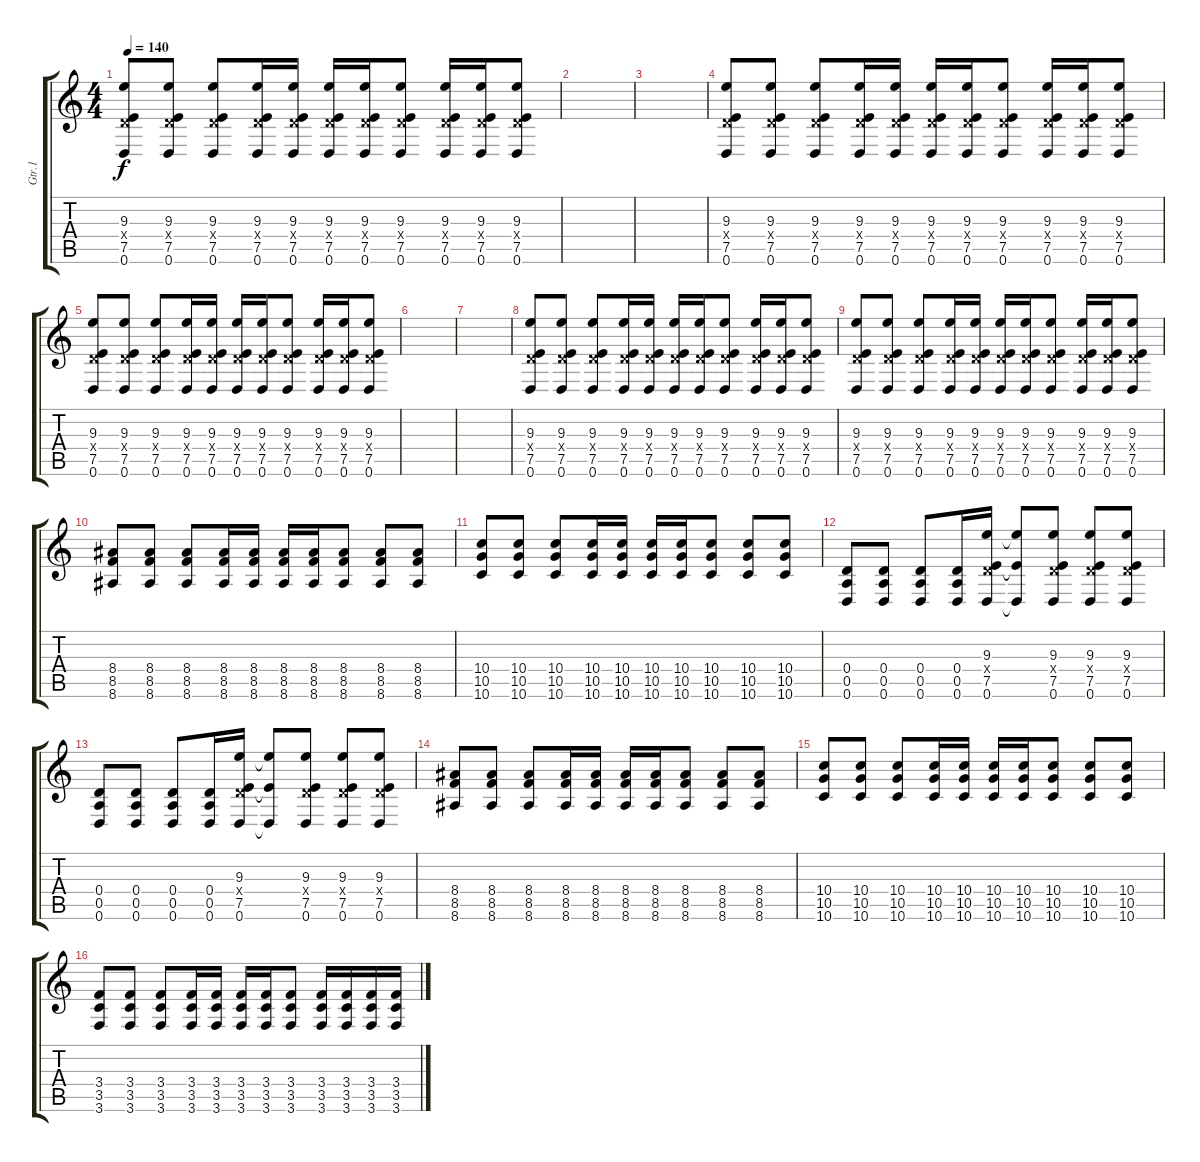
\track ("Gtr.1" "Gtr.1") {instrument distortionguitar}
\staff {score tabs}
\tuning (E4 B3 G3 D3 A2 D2) {hide}
\ts (4 4)
\tempo 140
\clef g2
\ks c
(9.3 0.4{x} 7.5 0.6).8{dy f} (9.3 0.4{x} 7.5 0.6).8 (9.3 0.4{x} 7.5 0.6).8 (9.3 0.4{x} 7.5 0.6).16 (9.3 0.4{x} 7.5 0.6).16 (9.3 0.4{x} 7.5 0.6).16 (9.3 0.4{x} 7.5 0.6).16 (9.3 0.4{x} 7.5 0.6).8 (9.3 0.4{x} 7.5 0.6).16 (9.3 0.4{x} 7.5 0.6).16 (9.3 0.4{x} 7.5 0.6).8 |
|
|
(9.3 0.4{x} 7.5 0.6).8 (9.3 0.4{x} 7.5 0.6).8 (9.3 0.4{x} 7.5 0.6).8 (9.3 0.4{x} 7.5 0.6).16 (9.3 0.4{x} 7.5 0.6).16 (9.3 0.4{x} 7.5 0.6).16 (9.3 0.4{x} 7.5 0.6).16 (9.3 0.4{x} 7.5 0.6).8 (9.3 0.4{x} 7.5 0.6).16 (9.3 0.4{x} 7.5 0.6).16 (9.3 0.4{x} 7.5 0.6).8 |
(9.3 0.4{x} 7.5 0.6).8 (9.3 0.4{x} 7.5 0.6).8 (9.3 0.4{x} 7.5 0.6).8 (9.3 0.4{x} 7.5 0.6).16 (9.3 0.4{x} 7.5 0.6).16 (9.3 0.4{x} 7.5 0.6).16 (9.3 0.4{x} 7.5 0.6).16 (9.3 0.4{x} 7.5 0.6).8 (9.3 0.4{x} 7.5 0.6).16 (9.3 0.4{x} 7.5 0.6).16 (9.3 0.4{x} 7.5 0.6).8 |
|
|
(9.3 0.4{x} 7.5 0.6).8 (9.3 0.4{x} 7.5 0.6).8 (9.3 0.4{x} 7.5 0.6).8 (9.3 0.4{x} 7.5 0.6).16 (9.3 0.4{x} 7.5 0.6).16 (9.3 0.4{x} 7.5 0.6).16 (9.3 0.4{x} 7.5 0.6).16 (9.3 0.4{x} 7.5 0.6).8 (9.3 0.4{x} 7.5 0.6).16 (9.3 0.4{x} 7.5 0.6).16 (9.3 0.4{x} 7.5 0.6).8 |
(9.3 0.4{x} 7.5 0.6).8 (9.3 0.4{x} 7.5 0.6).8 (9.3 0.4{x} 7.5 0.6).8 (9.3 0.4{x} 7.5 0.6).16 (9.3 0.4{x} 7.5 0.6).16 (9.3 0.4{x} 7.5 0.6).16 (9.3 0.4{x} 7.5 0.6).16 (9.3 0.4{x} 7.5 0.6).8 (9.3 0.4{x} 7.5 0.6).16 (9.3 0.4{x} 7.5 0.6).16 (9.3 0.4{x} 7.5 0.6).8 |
(8.4 8.5 8.6).8 (8.4 8.5 8.6).8 (8.4 8.5 8.6).8 (8.4 8.5 8.6).16 (8.4 8.5 8.6).16 (8.4 8.5 8.6).16 (8.4 8.5 8.6).16 (8.4 8.5 8.6).8 (8.4 8.5 8.6).8 (8.4 8.5 8.6).8 |
(10.4 10.5 10.6).8 (10.4 10.5 10.6).8 (10.4 10.5 10.6).8 (10.4 10.5 10.6).16 (10.4 10.5 10.6).16 (10.4 10.5 10.6).16 (10.4 10.5 10.6).16 (10.4 10.5 10.6).8 (10.4 10.5 10.6).8 (10.4 10.5 10.6).8 |
(0.4 0.5 0.6).8 (0.4 0.5 0.6).8 (0.4 0.5 0.6).8 (0.4 0.5 0.6).16 (9.3 0.4{x} 7.5 0.6).16 (9.3{t} 7.5{t} 0.6{t}).8 (9.3 0.4{x} 7.5 0.6).8 (9.3 0.4{x} 7.5 0.6).8 (9.3 0.4{x} 7.5 0.6).8 |
(0.4 0.5 0.6).8 (0.4 0.5 0.6).8 (0.4 0.5 0.6).8 (0.4 0.5 0.6).16 (9.3 0.4{x} 7.5 0.6).16 (9.3{t} 7.5{t} 0.6{t}).8 (9.3 0.4{x} 7.5 0.6).8 (9.3 0.4{x} 7.5 0.6).8 (9.3 0.4{x} 7.5 0.6).8 |
(8.4 8.5 8.6).8 (8.4 8.5 8.6).8 (8.4 8.5 8.6).8 (8.4 8.5 8.6).16 (8.4 8.5 8.6).16 (8.4 8.5 8.6).16 (8.4 8.5 8.6).16 (8.4 8.5 8.6).8 (8.4 8.5 8.6).8 (8.4 8.5 8.6).8 |
(10.4 10.5 10.6).8 (10.4 10.5 10.6).8 (10.4 10.5 10.6).8 (10.4 10.5 10.6).16 (10.4 10.5 10.6).16 (10.4 10.5 10.6).16 (10.4 10.5 10.6).16 (10.4 10.5 10.6).8 (10.4 10.5 10.6).8 (10.4 10.5 10.6).8 |
(3.4 3.5 3.6).8 (3.4 3.5 3.6).8 (3.4 3.5 3.6).8 (3.4 3.5 3.6).16 (3.4 3.5 3.6).16 (3.4 3.5 3.6).16 (3.4 3.5 3.6).16 (3.4 3.5 3.6).8 (3.4 3.5 3.6).16 (3.4 3.5 3.6).16 (3.4 3.5 3.6).16 (3.4 3.5 3.6).16
